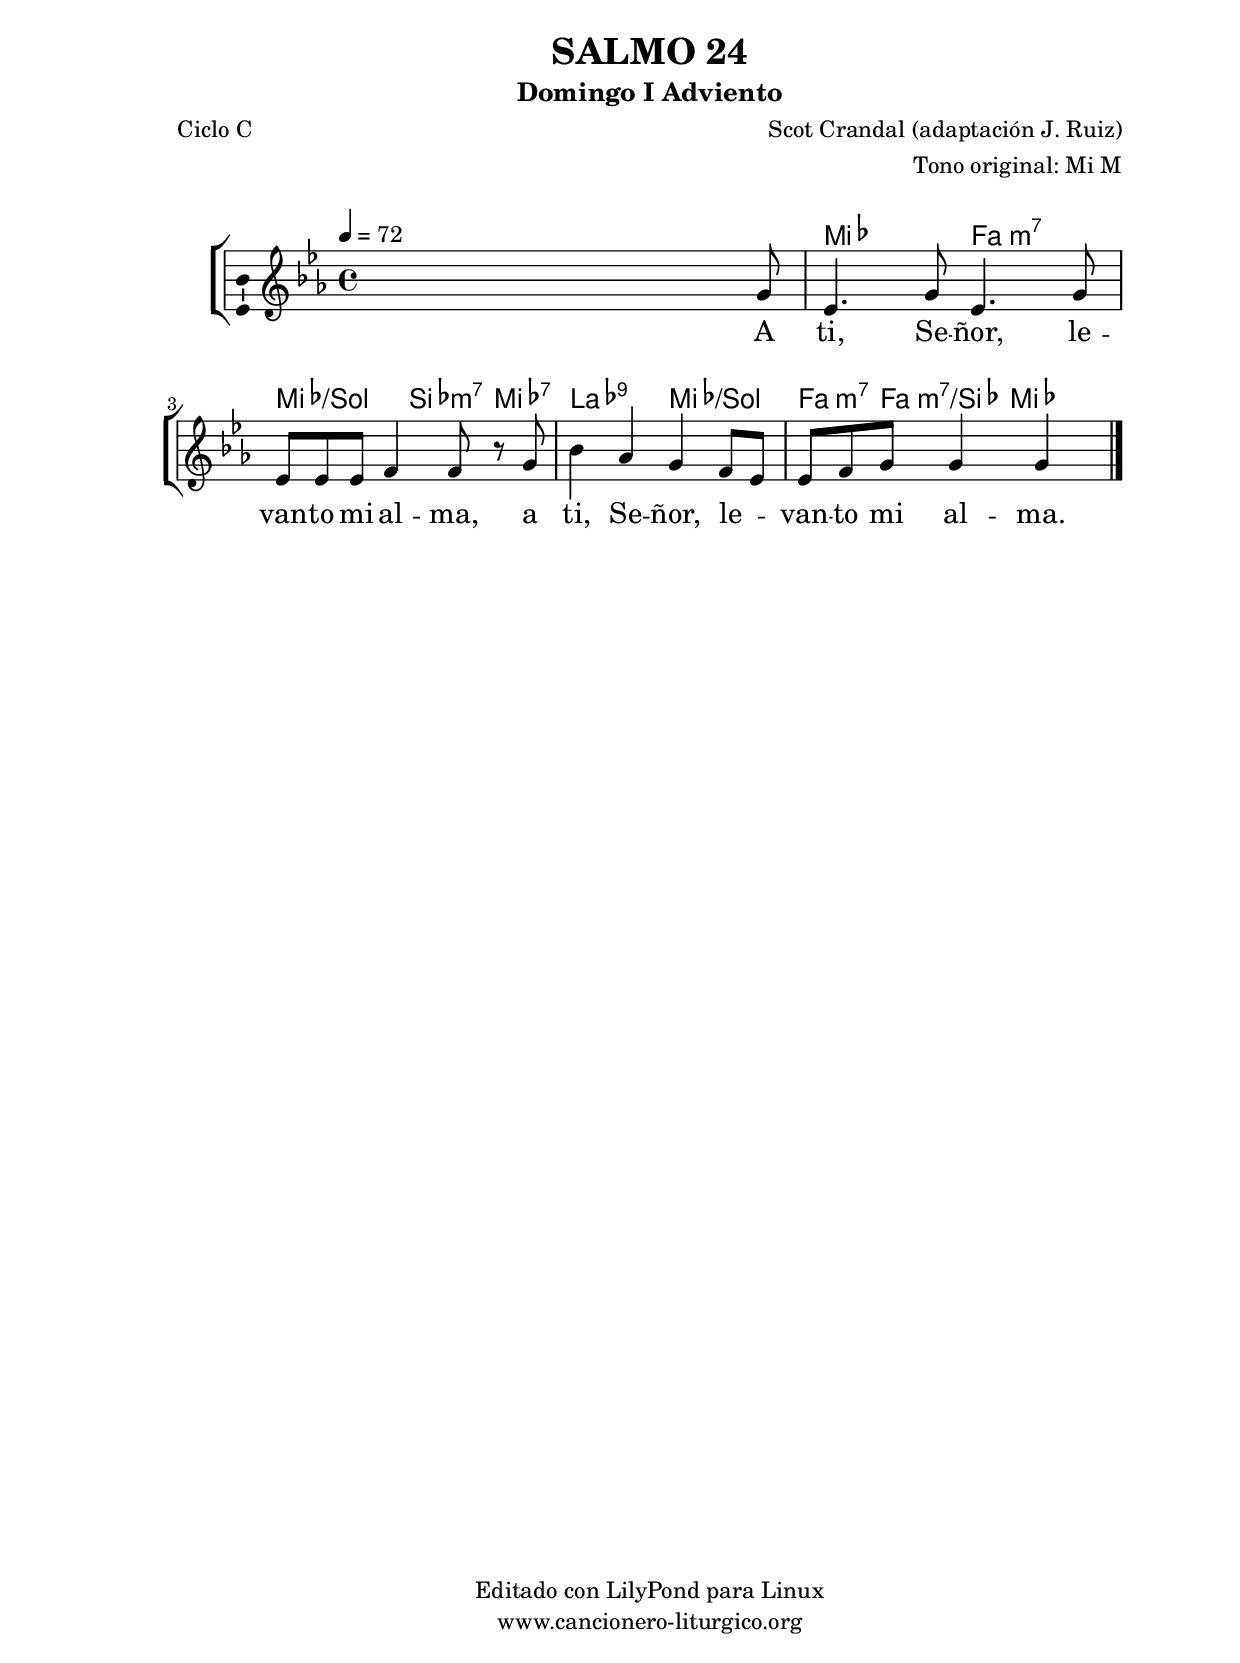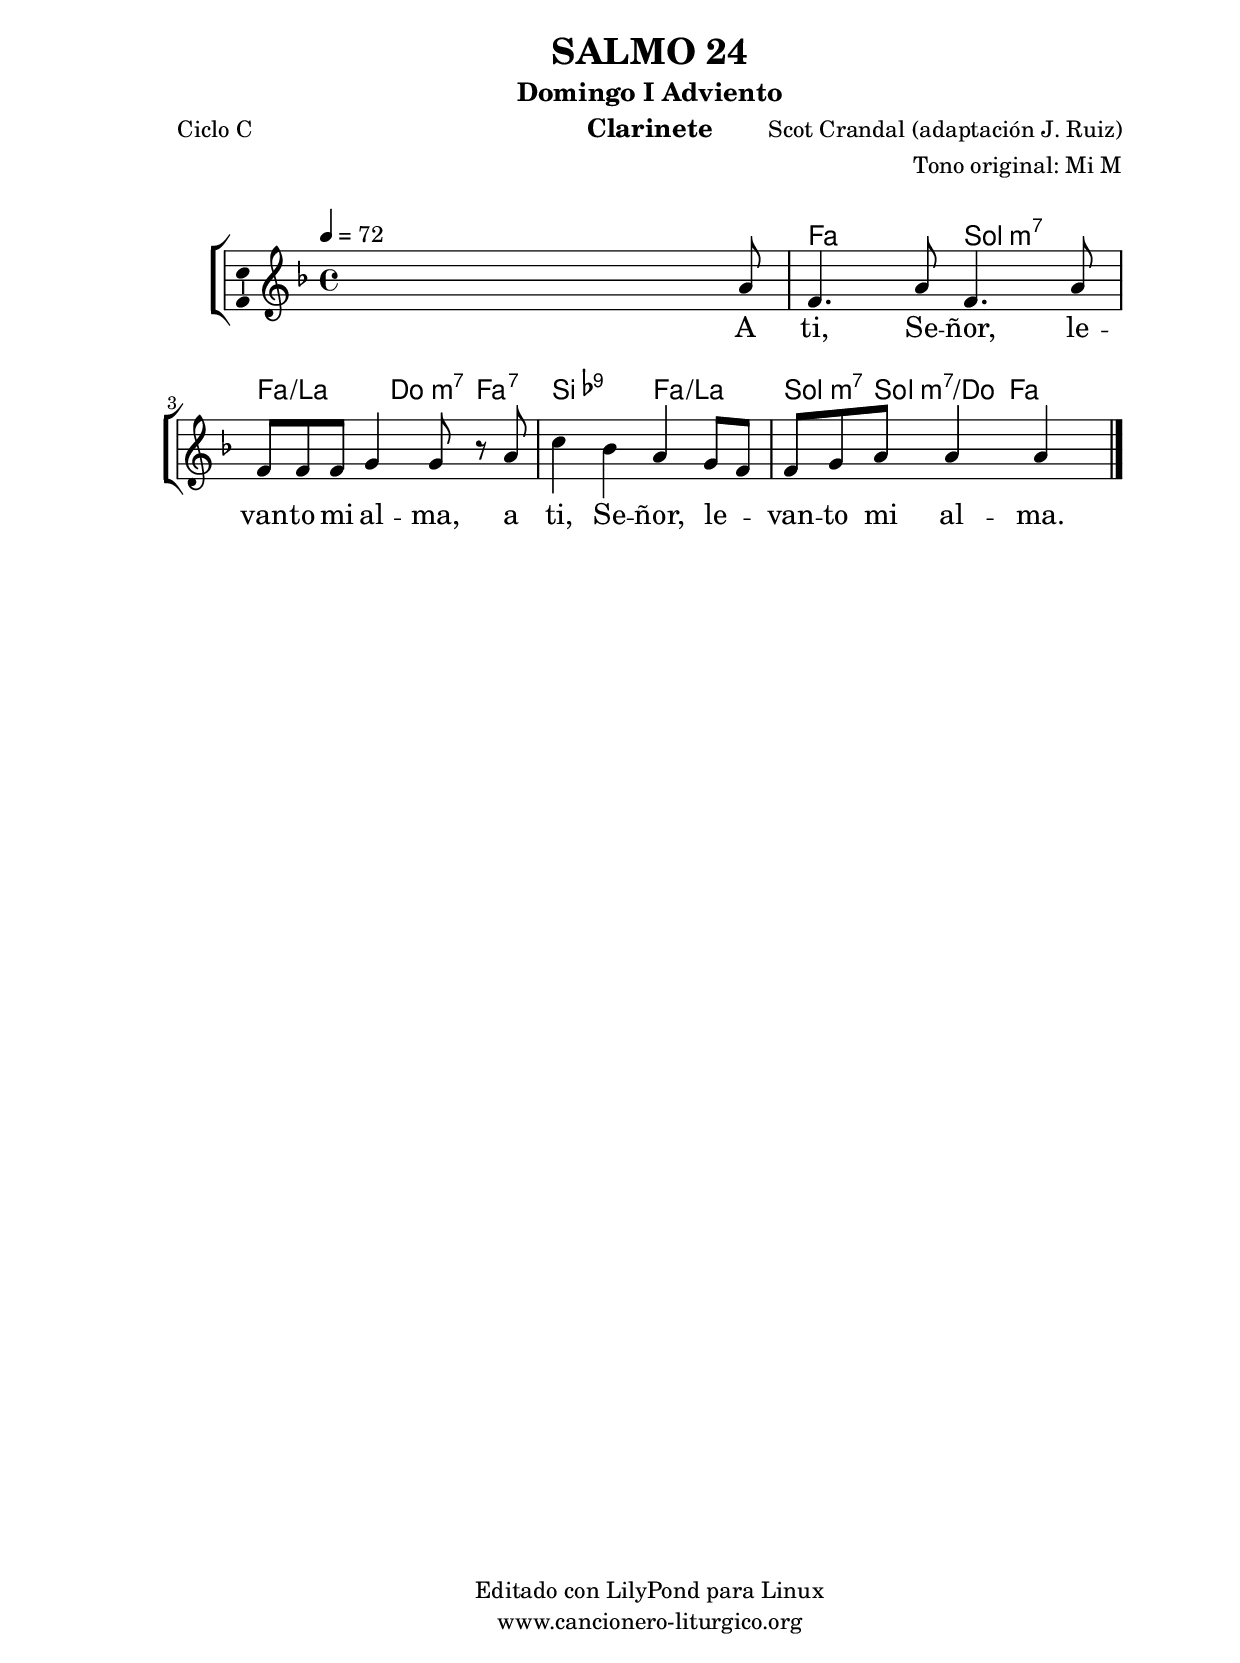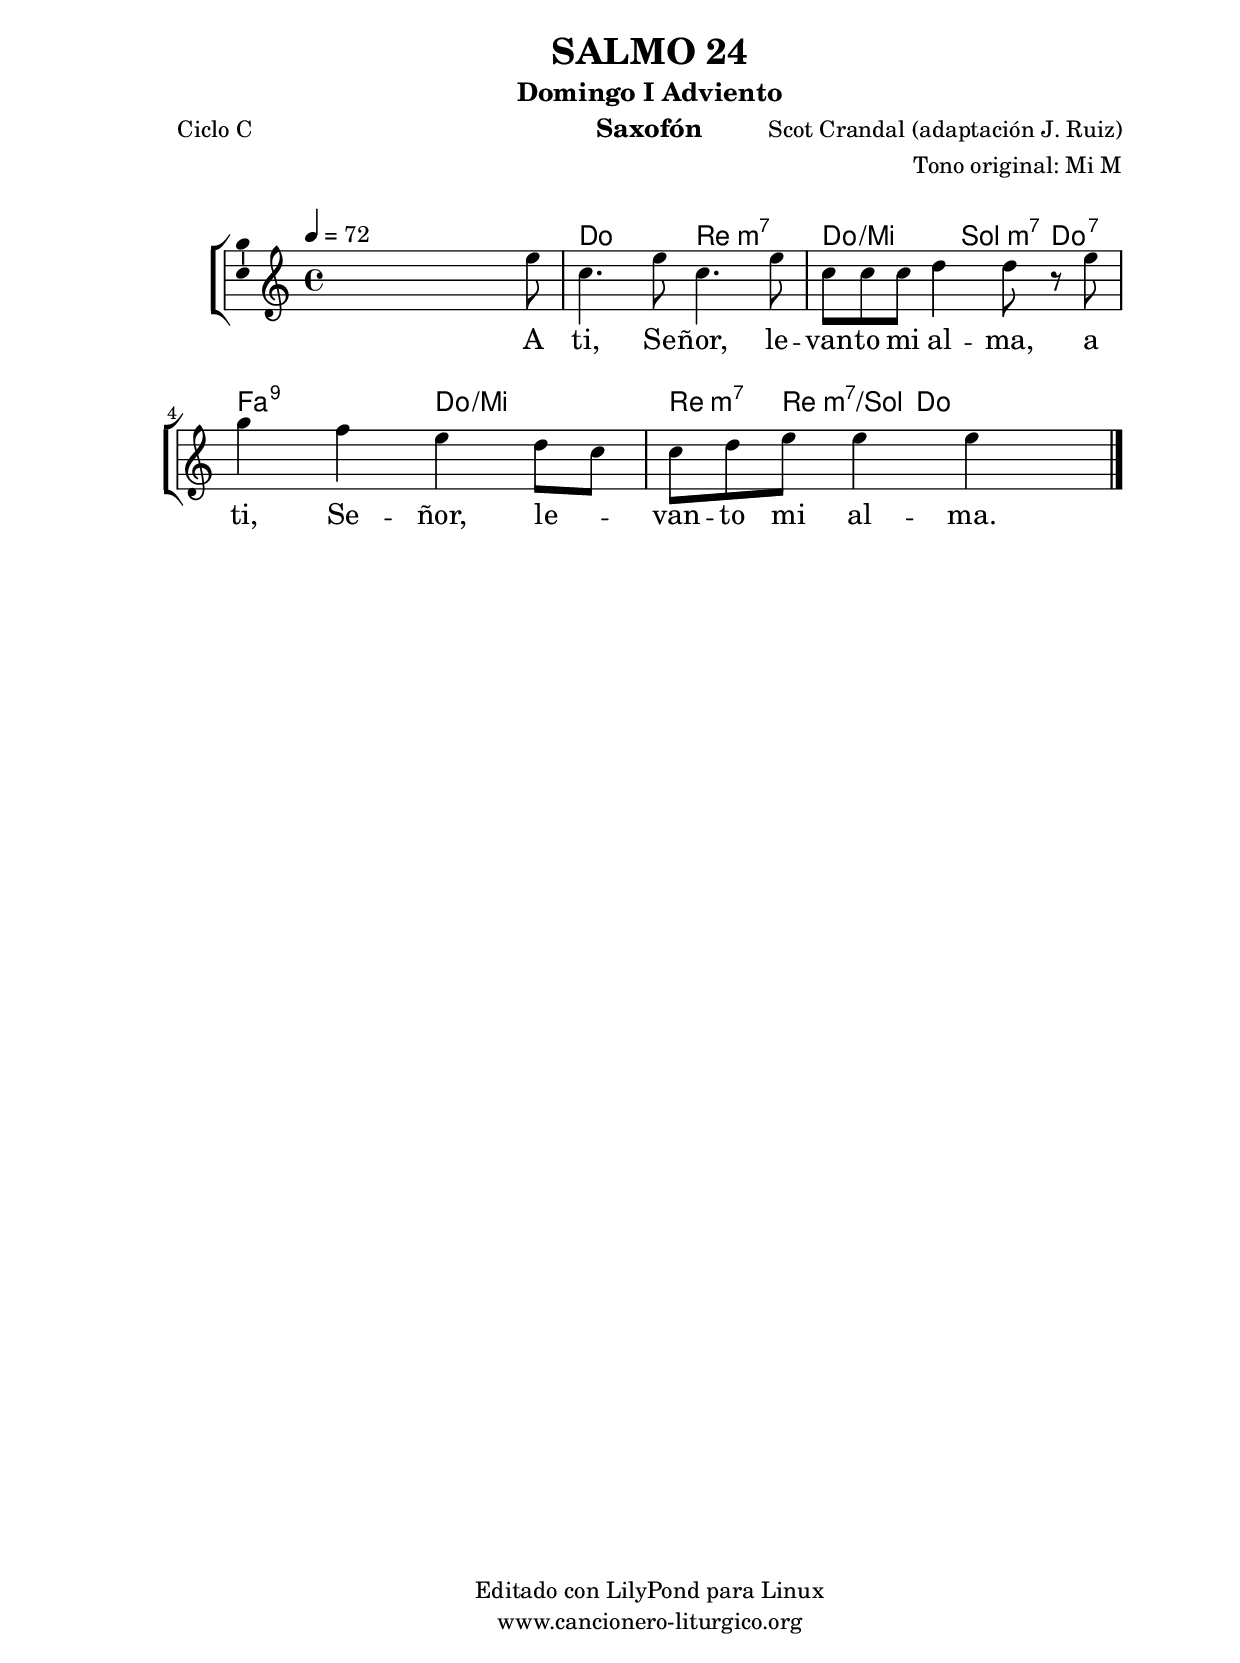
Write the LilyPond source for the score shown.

%
%para convertir .midi en .wav:
%timidity filename.midi -Ow -o finename.wav
%
%
%Para convertir de .wav a .mp3:
%lame -h -m j filename.wav
%
%
%para escuchar el midi:
%timidity nombrefichero.midi
%


%versión de lilypond para la que se ha escrito esta partitura:
\version "2.16.0"

	%Tamaño papel
	#(set-default-paper-size "a4")
	%Tamaño partitura
	#(set-global-staff-size 20)
	%No responde al pulsar sobre una nota
	#(ly:set-option 'point-and-click #f)

%parámetros del encabezamiento:
\header {
	title = "SALMO 24"
	subtitle = "Domingo I Adviento"
	composer = "Scot Crandal (adaptación J. Ruiz)"      %The Living Church Acclaims
	poet = "Ciclo C"
	meter = ""
	arranger = "Tono original: Mi M"
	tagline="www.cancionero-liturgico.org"
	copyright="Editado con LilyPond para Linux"
	}

%parámetros asociados al papel:
\paper  {
	oddHeaderMarkup = \markup {\fill-line { \on-the-fly #not-first-page \fromproperty #'header:title \on-the-fly #not-first-page \fromproperty #'header:composer }}
	evenHeaderMarkup = \markup {\fill-line { \fromproperty #'header:composer \fromproperty #'header:title }}
	#(set-paper-size "a4")
	print-page-number = ##f
	first-page-number = 1
	print-first-page-number = ##f
%	head-separation = 3.0 \cm
	top-margin = 2.0 \cm
	bottom-margin = 0.5\cm
%%%	bottom-margin = -1.0\cm
	left-margin = 3.0 \cm
	line-width = 16.0 \cm 
	indent = 8\mm
	interscoreline = 2.\mm
	between-system-space = 15\mm
%	para que las partituras no llenen la hoja:
	ragged-bottom = ##t
%	idem para la última hoja:
	ragged-last-bottom = ##f
%	para que las partituras llenen el ancho del papel:
	ragged-last = ##f
	after-title-space = 2.5 \cm
%page-count=1
%system-count=8

	%Flexible Vertical Spacing
%	markup-markup-spacing =
%	#'((basic-distance . 15) (minimum-distance . 15) (padding . 3))
	markup-system-spacing =
	#'((basic-distance . 15) (minimum-distance . 15) (padding . 3))
	system-system-spacing =
	#'((basic-distance . 15) (minimum-distance . 15) (padding . 3))
	score-system-spacing =
	#'((basic-distance . 15) (minimum-distance . 15) (padding . 5))
%	top-system-spacing = % header
%	#'((basic-distance . 8) (minimum-distance . 0) (padding . 3))
%	top-markup-spacing =
%	#'((basic-distance . 20) (minimum-distance . 20) (padding . 3))
	last-bottom-spacing = % footer
	#'((basic-distance . 5) (minimum-distance . 5) (padding . 3))
%	score-markup-spacing =
%	#'((basic-distance . 16) (minimum-distance . 13) (padding . 3))

	}


%parámetros que afectan a toda la partitura:
global =  {
	%clave de sol (G):
	\clef G
	%armadura:
	\transpose e ees
	\key e \major
	\tempo 4=72
	\set Score.tempoHideNote = ##f
	}


acordes = {
	\italianChords
	\chordmode {
	\transpose e ees
{
s1 e2 fis:m7 e/gis b4:m7 e:7
a2:9 e/gis fis4:m7 fis:m7/b e2
	}
	}
}


melodia = 
	\transpose e ees
{
	\relative c''{
	\time 4/4

s2 s4 s8 gis8
e4. gis8 e4. gis8
%%%e8 e e fis~fis4 r8 gis8
e8 e e fis4 fis8 r8 gis8
b4 a gis fis8 e
%%%e8 fis gis gis8~gis4. s8
e8 fis gis gis4 gis s8

	\bar "|."
	}
	}


texto = \lyricmode {
%To you, O Lord, I lift up my soul. __
%To you, O Lord, I __ _ lift up my soul. __
A ti, Se -- ñor, le -- van -- to mi al -- ma,
a ti, Se -- ñor, le -- _ van -- to mi al -- ma.
	}


acordesStaff = \context ChordNames = acordesStaff <<
	\set chordChanges = ##t
	\acordes
	>>


vozStaff = \context Voice = vozStaff
\with {\consists "Ambitus_engraver"}
<<
%	\set Staff.instrumentName = ""
%	\set Staff.shortInstrumentName = ""
%	\set Staff.midiInstrument = #"clarinet"
%	\set Staff.midiInstrument = #"cello"
%	\set Staff.midiInstrument = #"flute"
	\set Staff.midiInstrument = #"electric guitar (jazz)"
%	\set Staff.midiInstrument = #"english horn"
%	\set Staff.midiInstrument = #"violin"
%	\set Staff.midiInstrument = #"glockenspiel"
	\set Staff.midiMinimumVolume = #0.7
	\set Staff.midiMaximumVolume = #0.9
	\global
	\melodia
	>>


textoStaff = \context Lyrics = textoStaff <<
	\lyricsto vozStaff \texto
	>>

\book {
	\score {
		\context ChoirStaff {
			\override StaffGroup.SystemStartBracket #'collapse-height = #1
			\override Score.SystemStartBar #'collapse-height = #1
			<<
			\acordesStaff
			\vozStaff
			\textoStaff
			>>
			}
		\layout {
	    		\context {
				\Lyrics
				\override LyricText #'font-size = #2
				}
	   		 \context {
				\Score
				%fontSize = #3
				\override StaffSymbol #'staff-space = #(magstep +3)
				%\override Beam #'thickness = #0.55
				%\override SpacingSpanner #'spacing-increment = #1.0
				%\override Slur #'height-limit = #1.5
				}
			}
		}
	\score {
		\unfoldRepeats
		\context ChoirStaff {
			<<
			\acordesStaff
			\vozStaff
			>>
			}
		\midi {
	  		\context {
	  			\Score
				tempoWholesPerMinute = #(ly:make-moment 70 4)
				}
			}
		}
	}

%Partitura para clarinete
#(define output-suffix "C")
\book {
	\header{
		instrument = "Clarinete"
		}
	\score {
		\context ChoirStaff {
			\override StaffGroup.SystemStartBracket #'collapse-height = #1
			\override Score.SystemStartBar #'collapse-height = #1
\transpose c d
			<<
			\acordesStaff
			\vozStaff
			\textoStaff
			>>
			}
		\layout {
	    		\context {
				\Lyrics
				\override LyricText #'font-size = #2
				}
	   		 \context {
				\Score
				%fontSize = #3
				\override StaffSymbol #'staff-space = #(magstep +3)
				%\override Beam #'thickness = #0.55
				%\override SpacingSpanner #'spacing-increment = #1.0
				%\override Slur #'height-limit = #1.5
				}
			}
		}
	}

%Partitura para saxofón
#(define output-suffix "S")
\book {
	\header{
		instrument = "Saxofón"
		}
	\score {
		\context ChoirStaff {
			\override StaffGroup.SystemStartBracket #'collapse-height = #1
			\override Score.SystemStartBar #'collapse-height = #1
\transpose c a
			<<
			\acordesStaff
			\vozStaff
			\textoStaff
			>>
			}
		\layout {
	    		\context {
				\Lyrics
				\override LyricText #'font-size = #2
				}
	   		 \context {
				\Score
				%fontSize = #3
				\override StaffSymbol #'staff-space = #(magstep +3)
				%\override Beam #'thickness = #0.55
				%\override SpacingSpanner #'spacing-increment = #1.0
				%\override Slur #'height-limit = #1.5
				}
			}
		}
	}

